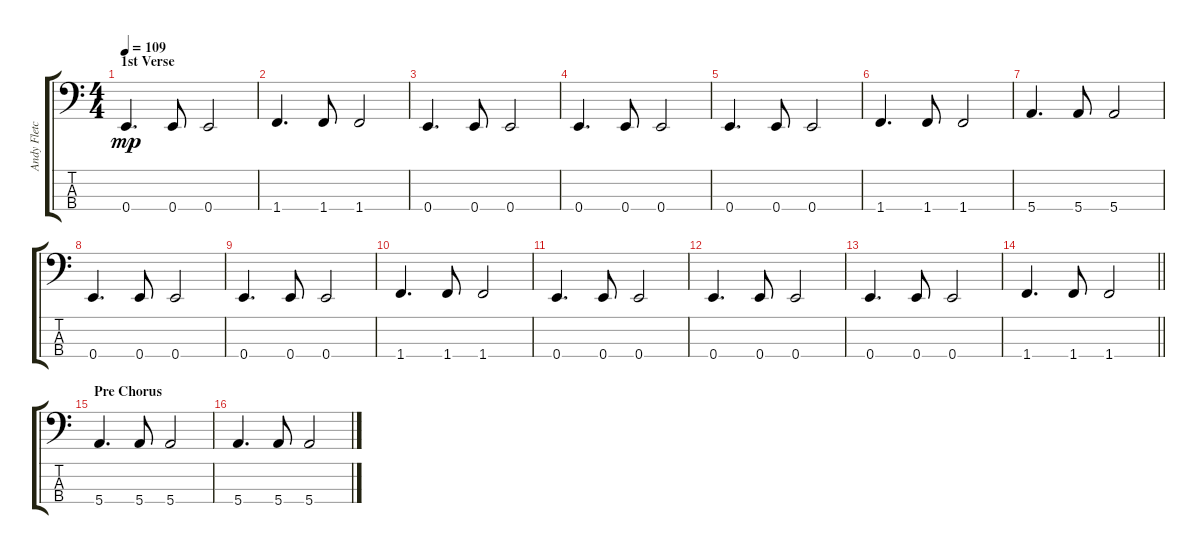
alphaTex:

\track ("Andy Fletcher - Bass" "Andy Fletc") {instrument electricbasspick}
\staff {score tabs}
\tuning (G2 D2 A1 E1) {hide}
\ts (4 4)
\section ("" "1st Verse")
\tempo 109
\clef f4
\ks c
0.4.4{d dy mp instrument electricbasspick} 0.4.8 0.4.2 |
1.4.4{d} 1.4.8 1.4.2 |
0.4.4{d} 0.4.8 0.4.2 |
0.4.4{d} 0.4.8 0.4.2 |
0.4.4{d} 0.4.8 0.4.2 |
1.4.4{d} 1.4.8 1.4.2 |
5.4.4{d} 5.4.8 5.4.2 |
0.4.4{d} 0.4.8 0.4.2 |
0.4.4{d instrument electricbasspick} 0.4.8 0.4.2 |
1.4.4{d} 1.4.8 1.4.2 |
0.4.4{d} 0.4.8 0.4.2 |
0.4.4{d} 0.4.8 0.4.2 |
0.4.4{d} 0.4.8 0.4.2 |
\barLineRight lightlight
1.4.4{d} 1.4.8 1.4.2 |
\section ("" "Pre Chorus")
5.4.4{d} 5.4.8 5.4.2 |
5.4.4{d} 5.4.8 5.4.2
